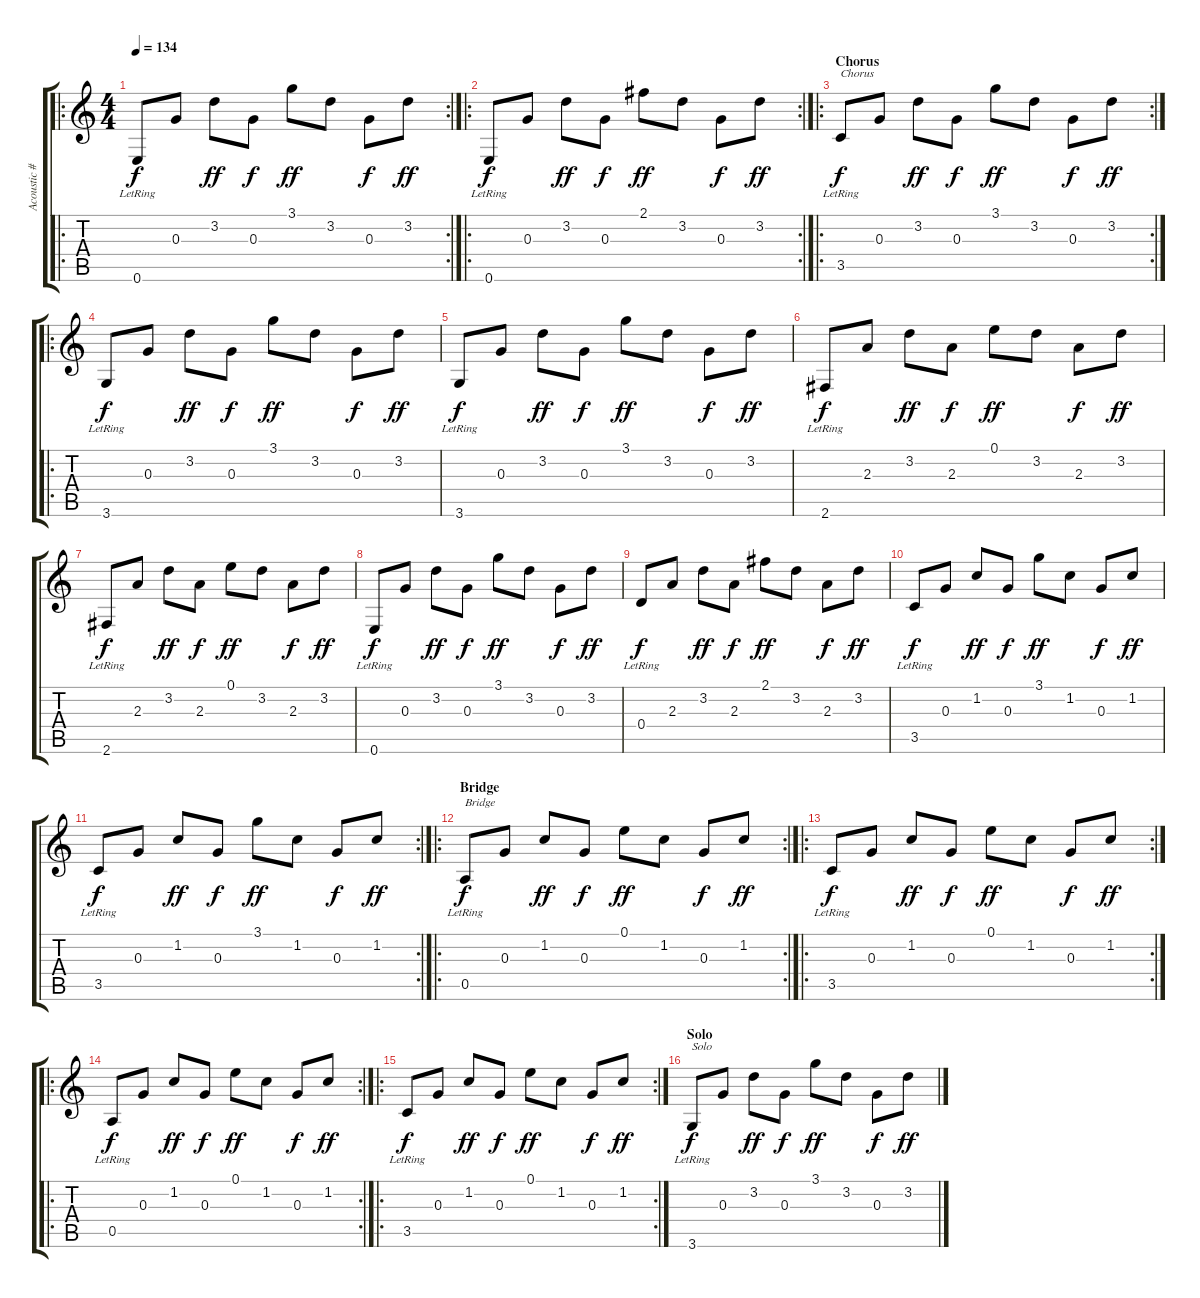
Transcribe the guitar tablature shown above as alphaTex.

\track ("Acoustic #2" "Acoustic #") {instrument acousticguitarsteel}
\staff {score tabs}
\tuning (E4 B3 G3 D3 A2 E2) {hide}
\ro
\rc 2
\ts (4 4)
\tempo 134
\clef g2
\ks c
0.6{lr}.8{dy f} 0.3.8 3.2.8{dy ff} 0.3.8{dy f} 3.1.8{dy ff} 3.2.8 0.3.8{dy f} 3.2.8{dy ff} |
\ro
\rc 2
0.6{lr}.8{dy f} 0.3.8 3.2.8{dy ff} 0.3.8{dy f} 2.1.8{dy ff} 3.2.8 0.3.8{dy f} 3.2.8{dy ff} |
\ro
\rc 2
\section ("" "Chorus")
3.5{lr}.8{txt "Chorus" dy f} 0.3.8 3.2.8{dy ff} 0.3.8{dy f} 3.1.8{dy ff} 3.2.8 0.3.8{dy f} 3.2.8{dy ff} |
\ro
3.6{lr}.8{dy f} 0.3.8 3.2.8{dy ff} 0.3.8{dy f} 3.1.8{dy ff} 3.2.8 0.3.8{dy f} 3.2.8{dy ff} |
3.6{lr}.8{dy f} 0.3.8 3.2.8{dy ff} 0.3.8{dy f} 3.1.8{dy ff} 3.2.8 0.3.8{dy f} 3.2.8{dy ff} |
2.6{lr}.8{dy f} 2.3.8 3.2.8{dy ff} 2.3.8{dy f} 0.1.8{dy ff} 3.2.8 2.3.8{dy f} 3.2.8{dy ff} |
2.6{lr}.8{dy f} 2.3.8 3.2.8{dy ff} 2.3.8{dy f} 0.1.8{dy ff} 3.2.8 2.3.8{dy f} 3.2.8{dy ff} |
0.6{lr}.8{dy f} 0.3.8 3.2.8{dy ff} 0.3.8{dy f} 3.1.8{dy ff} 3.2.8 0.3.8{dy f} 3.2.8{dy ff} |
0.4{lr}.8{dy f} 2.3.8 3.2.8{dy ff} 2.3.8{dy f} 2.1.8{dy ff} 3.2.8 2.3.8{dy f} 3.2.8{dy ff} |
3.5{lr}.8{dy f} 0.3.8 1.2.8{dy ff} 0.3.8{dy f} 3.1.8{dy ff} 1.2.8 0.3.8{dy f} 1.2.8{dy ff} |
\rc 2
3.5{lr}.8{dy f} 0.3.8 1.2.8{dy ff} 0.3.8{dy f} 3.1.8{dy ff} 1.2.8 0.3.8{dy f} 1.2.8{dy ff} |
\ro
\rc 2
\section ("" "Bridge")
0.5{lr}.8{txt "Bridge" dy f} 0.3.8 1.2.8{dy ff} 0.3.8{dy f} 0.1.8{dy ff} 1.2.8 0.3.8{dy f} 1.2.8{dy ff} |
\ro
\rc 2
3.5{lr}.8{dy f} 0.3.8 1.2.8{dy ff} 0.3.8{dy f} 0.1.8{dy ff} 1.2.8 0.3.8{dy f} 1.2.8{dy ff} |
\ro
\rc 2
0.5{lr}.8{dy f} 0.3.8 1.2.8{dy ff} 0.3.8{dy f} 0.1.8{dy ff} 1.2.8 0.3.8{dy f} 1.2.8{dy ff} |
\ro
\rc 2
3.5{lr}.8{dy f} 0.3.8 1.2.8{dy ff} 0.3.8{dy f} 0.1.8{dy ff} 1.2.8 0.3.8{dy f} 1.2.8{dy ff} |
\section ("" "Solo")
3.6{lr}.8{txt "Solo" dy f} 0.3.8 3.2.8{dy ff} 0.3.8{dy f} 3.1.8{dy ff} 3.2.8 0.3.8{dy f} 3.2.8{dy ff}
